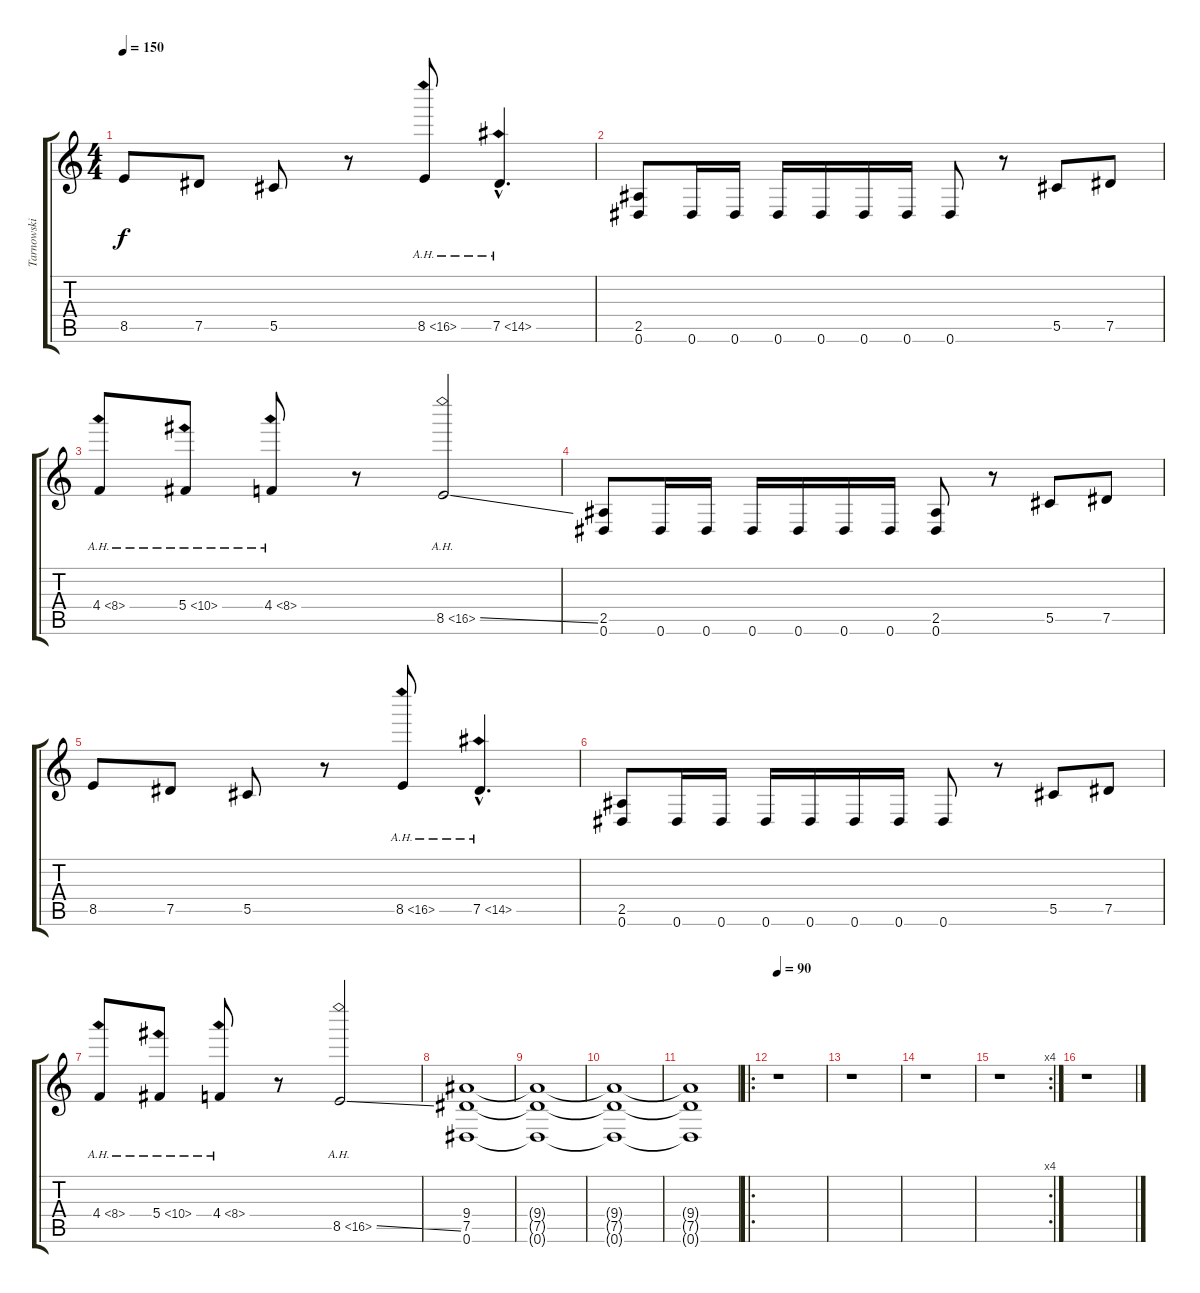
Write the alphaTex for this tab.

\track ("Tarnowski" "Tarnowski") {instrument distortionguitar}
\staff {score tabs}
\tuning (Eb4 Bb3 Gb3 Db3 Ab2 Eb2) {hide}
\ts (4 4)
\tempo 150
\clef g2
\ks c
8.5.8{dy f} 7.5.8 5.5.8 r.8 8.5{ah 8}.8 7.5{ah 7 hac}.4{d} |
(2.5 0.6).8 0.6.16 0.6.16 0.6.16 0.6.16 0.6.16 0.6.16 0.6.8 r.8 5.5.8 7.5.8 |
4.4{ah 4}.8 5.4{ah 5}.8 4.4{ah 4}.8 r.8 8.5{ah 8 ss}.2 |
(2.5 0.6).8 0.6.16 0.6.16 0.6.16 0.6.16 0.6.16 0.6.16 (2.5 0.6).8 r.8 5.5.8 7.5.8 |
8.5.8 7.5.8 5.5.8 r.8 8.5{ah 8}.8 7.5{ah 7 hac}.4{d} |
(2.5 0.6).8 0.6.16 0.6.16 0.6.16 0.6.16 0.6.16 0.6.16 0.6.8 r.8 5.5.8 7.5.8 |
4.4{ah 4}.8 5.4{ah 5}.8 4.4{ah 4}.8 r.8 8.5{ah 8 ss}.2 |
(9.4 7.5 0.6).1 |
(9.4{t} 7.5{t} 0.6{t}).1 |
(9.4{t} 7.5{t} 0.6{t}).1 |
(9.4{t} 7.5{t} 0.6{t}).1 |
\ro
\tempo 90
r.1 |
r.1 |
r.1 |
\rc 4
r.1 |
r.1
